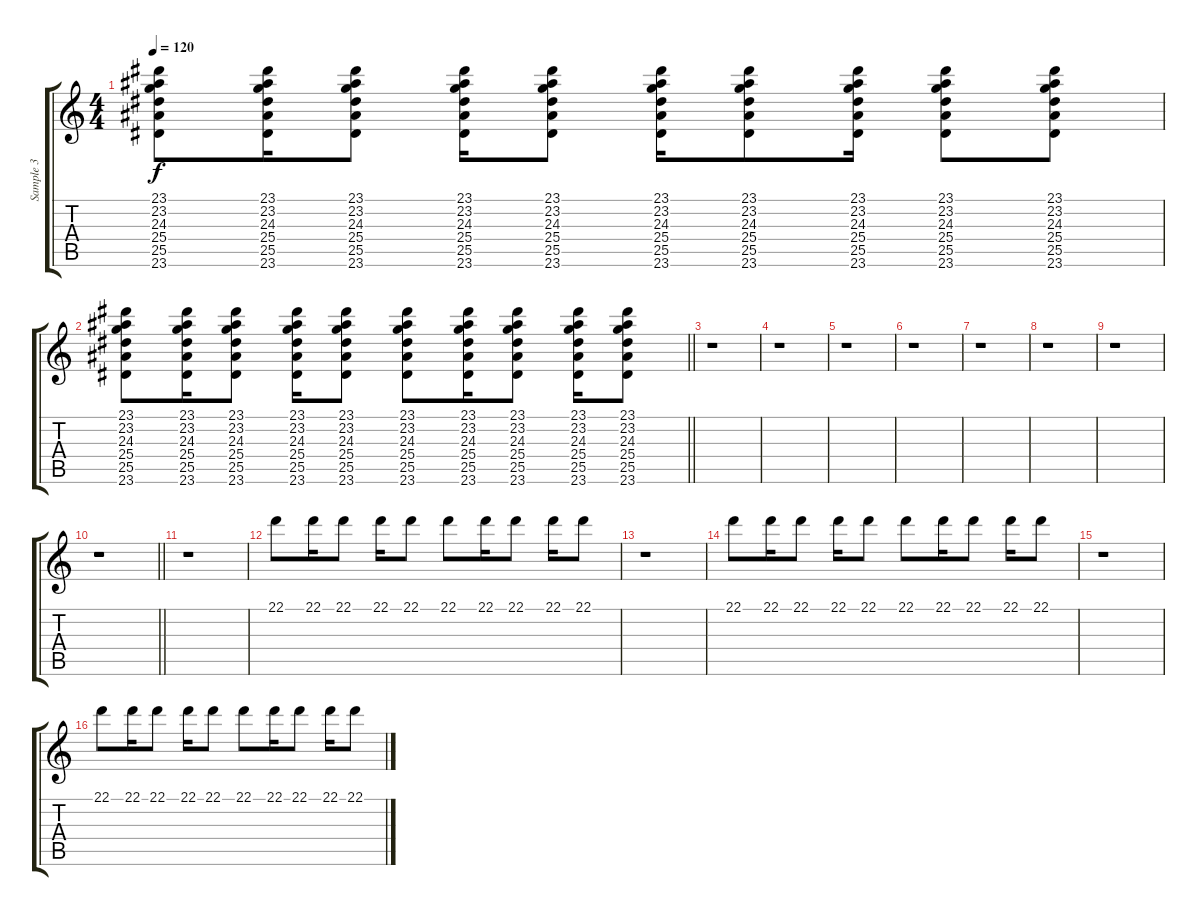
\track ("Sample 3" "Sample 3") {instrument lead2sawtooth}
\staff {score tabs}
\tuning (E4 B3 G3 D3 A2 E2) {hide}
\ts (4 4)
\tempo 120
\clef g2
\ks c
(23.1 23.2 24.3 25.4 25.5 23.6).8{dy f} (23.1 23.2 24.3 25.4 25.5 23.6).16 (23.1 23.2 24.3 25.4 25.5 23.6).8 (23.1 23.2 24.3 25.4 25.5 23.6).16 (23.1 23.2 24.3 25.4 25.5 23.6).8 (23.1 23.2 24.3 25.4 25.5 23.6).16 (23.1 23.2 24.3 25.4 25.5 23.6).8 (23.1 23.2 24.3 25.4 25.5 23.6).16 (23.1 23.2 24.3 25.4 25.5 23.6).8 (23.1 23.2 24.3 25.4 25.5 23.6).8 |
\barLineRight lightlight
(23.1 23.2 24.3 25.4 25.5 23.6).8 (23.1 23.2 24.3 25.4 25.5 23.6).16 (23.1 23.2 24.3 25.4 25.5 23.6).8 (23.1 23.2 24.3 25.4 25.5 23.6).16 (23.1 23.2 24.3 25.4 25.5 23.6).8 (23.1 23.2 24.3 25.4 25.5 23.6).8 (23.1 23.2 24.3 25.4 25.5 23.6).16 (23.1 23.2 24.3 25.4 25.5 23.6).8 (23.1 23.2 24.3 25.4 25.5 23.6).16 (23.1 23.2 24.3 25.4 25.5 23.6).8 |
\section ("" " ")
r.1 |
r.1 |
r.1 |
r.1 |
r.1 |
r.1 |
r.1 |
\barLineRight lightlight
r.1 |
\section ("" " ")
r.1 |
22.1.8 22.1.16 22.1.8 22.1.16 22.1.8 22.1.8 22.1.16 22.1.8 22.1.16 22.1.8 |
r.1 |
22.1.8 22.1.16 22.1.8 22.1.16 22.1.8 22.1.8 22.1.16 22.1.8 22.1.16 22.1.8 |
r.1 |
22.1.8 22.1.16 22.1.8 22.1.16 22.1.8 22.1.8 22.1.16 22.1.8 22.1.16 22.1.8
